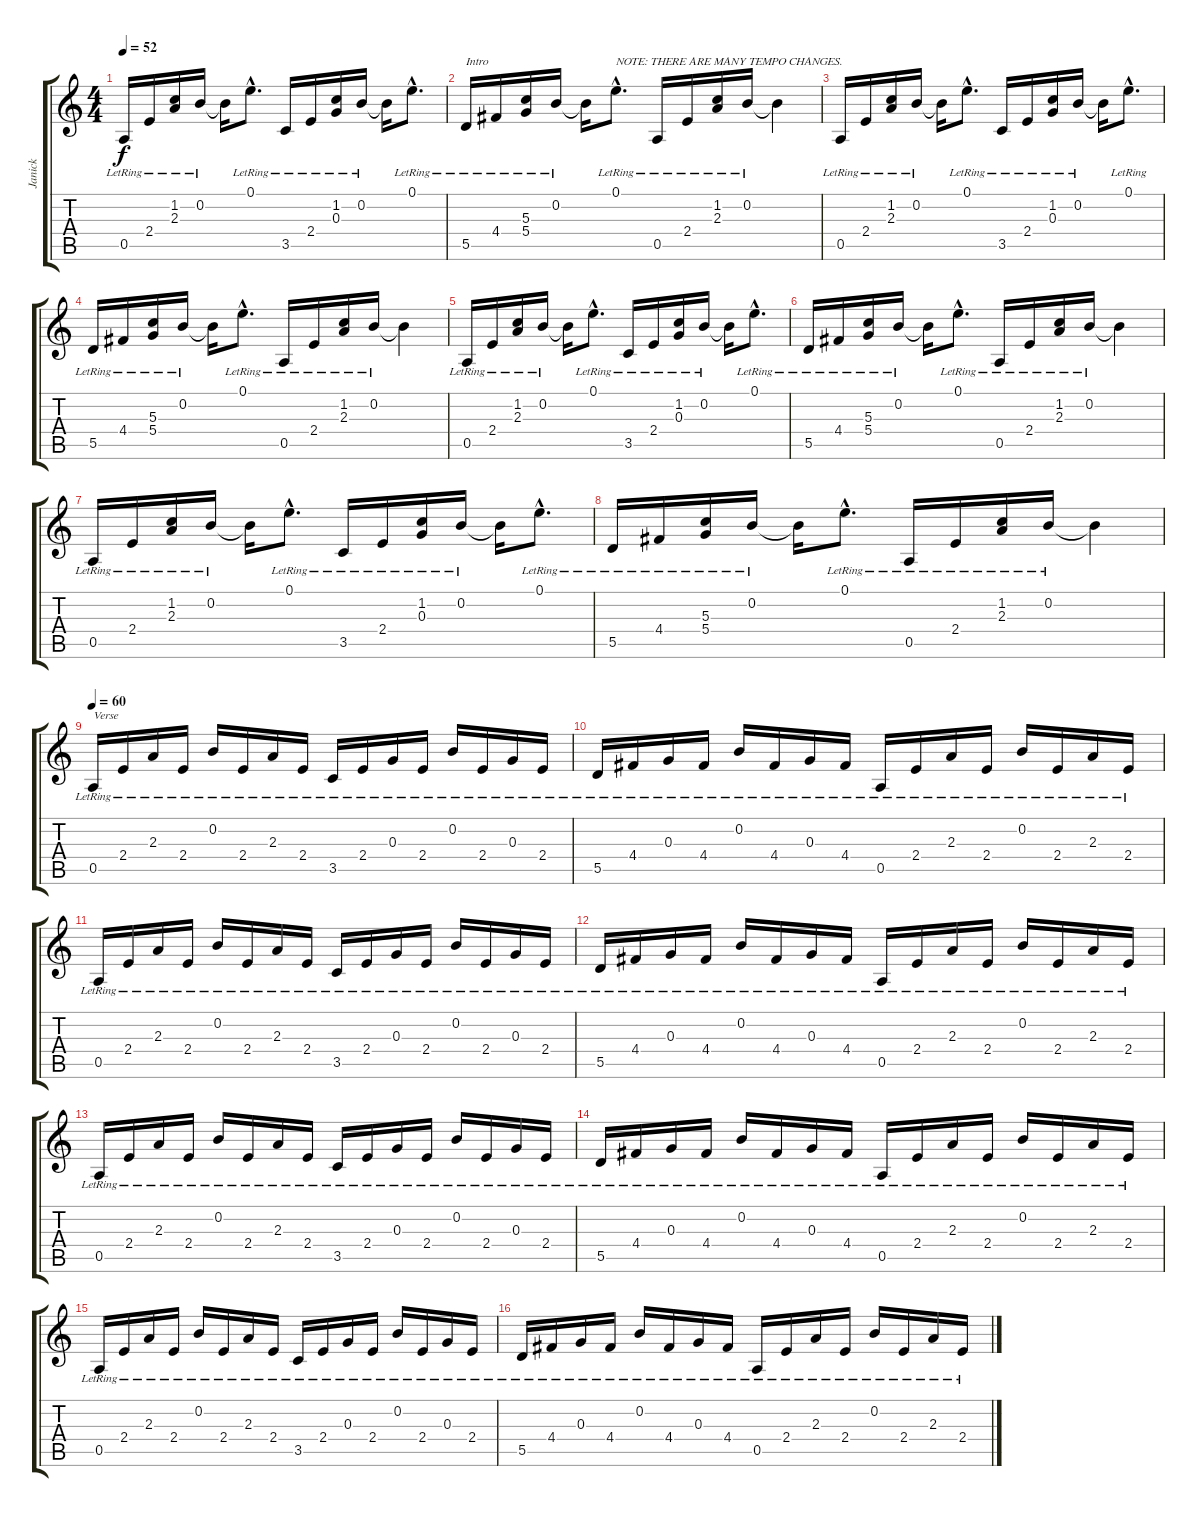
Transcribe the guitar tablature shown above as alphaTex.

\track ("Janick" "Janick") {instrument electricguitarclean}
\staff {score tabs}
\tuning (E4 B3 G3 D3 A2 E2) {hide}
\ts (4 4)
\tempo 52
\clef g2
\ks c
0.5{lr}.16{txt "" dy f instrument electricguitarclean} 2.4{lr}.16 (1.2{lr} 2.3{lr}).16 0.2{lr}.16 0.2{t}.16 0.1{hac lr}.8{d} 3.5{lr}.16 2.4{lr}.16 (1.2{lr} 0.3{lr}).16 0.2{lr}.16 0.2{t}.16 0.1{hac lr}.8{d} |
5.5{lr}.16{txt "Intro"} 4.4{lr}.16 (5.3{lr} 5.4{lr}).16 0.2{lr}.16 0.2{t}.16 0.1{hac lr}.8{d txt "NOTE: THERE ARE MANY TEMPO CHANGES."} 0.5{lr}.16 2.4{lr}.16 (1.2{lr} 2.3{lr}).16 0.2{lr}.16 0.2{t}.4 |
0.5{lr}.16 2.4{lr}.16 (1.2{lr} 2.3{lr}).16 0.2{lr}.16 0.2{t}.16 0.1{hac lr}.8{d} 3.5{lr}.16 2.4{lr}.16 (1.2{lr} 0.3{lr}).16 0.2{lr}.16 0.2{t}.16 0.1{hac lr}.8{d} |
5.5{lr}.16 4.4{lr}.16 (5.3{lr} 5.4{lr}).16 0.2{lr}.16 0.2{t}.16 0.1{hac lr}.8{d} 0.5{lr}.16 2.4{lr}.16 (1.2{lr} 2.3{lr}).16 0.2{lr}.16 0.2{t}.4 |
0.5{lr}.16 2.4{lr}.16 (1.2{lr} 2.3{lr}).16 0.2{lr}.16 0.2{t}.16 0.1{hac lr}.8{d} 3.5{lr}.16 2.4{lr}.16 (1.2{lr} 0.3{lr}).16 0.2{lr}.16 0.2{t}.16 0.1{hac lr}.8{d} |
5.5{lr}.16 4.4{lr}.16 (5.3{lr} 5.4{lr}).16 0.2{lr}.16 0.2{t}.16 0.1{hac lr}.8{d} 0.5{lr}.16 2.4{lr}.16 (1.2{lr} 2.3{lr}).16 0.2{lr}.16 0.2{t}.4 |
0.5{lr}.16 2.4{lr}.16 (1.2{lr} 2.3{lr}).16 0.2{lr}.16 0.2{t}.16 0.1{hac lr}.8{d} 3.5{lr}.16 2.4{lr}.16 (1.2{lr} 0.3{lr}).16 0.2{lr}.16 0.2{t}.16 0.1{hac lr}.8{d} |
5.5{lr}.16 4.4{lr}.16 (5.3{lr} 5.4{lr}).16 0.2{lr}.16 0.2{t}.16 0.1{hac lr}.8{d} 0.5{lr}.16 2.4{lr}.16 (1.2{lr} 2.3{lr}).16 0.2{lr}.16 0.2{t}.4 |
\tempo 60
0.5{lr}.16{txt "Verse"} 2.4{lr}.16 2.3{lr}.16 2.4{lr}.16 0.2{lr}.16 2.4{lr}.16 2.3{lr}.16 2.4{lr}.16 3.5{lr}.16 2.4{lr}.16 0.3{lr}.16 2.4{lr}.16 0.2{lr}.16 2.4{lr}.16 0.3{lr}.16 2.4{lr}.16 |
5.5{lr}.16 4.4{lr}.16 0.3{lr}.16 4.4{lr}.16 0.2{lr}.16 4.4{lr}.16 0.3{lr}.16 4.4{lr}.16 0.5{lr}.16 2.4{lr}.16 2.3{lr}.16 2.4{lr}.16 0.2{lr}.16 2.4{lr}.16 2.3{lr}.16 2.4{lr}.16 |
0.5{lr}.16 2.4{lr}.16 2.3{lr}.16 2.4{lr}.16 0.2{lr}.16 2.4{lr}.16 2.3{lr}.16 2.4{lr}.16 3.5{lr}.16 2.4{lr}.16 0.3{lr}.16 2.4{lr}.16 0.2{lr}.16 2.4{lr}.16 0.3{lr}.16 2.4{lr}.16 |
5.5{lr}.16 4.4{lr}.16 0.3{lr}.16 4.4{lr}.16 0.2{lr}.16 4.4{lr}.16 0.3{lr}.16 4.4{lr}.16 0.5{lr}.16 2.4{lr}.16 2.3{lr}.16 2.4{lr}.16 0.2{lr}.16 2.4{lr}.16 2.3{lr}.16 2.4{lr}.16 |
0.5{lr}.16 2.4{lr}.16 2.3{lr}.16 2.4{lr}.16 0.2{lr}.16 2.4{lr}.16 2.3{lr}.16 2.4{lr}.16 3.5{lr}.16 2.4{lr}.16 0.3{lr}.16 2.4{lr}.16 0.2{lr}.16 2.4{lr}.16 0.3{lr}.16 2.4{lr}.16 |
5.5{lr}.16 4.4{lr}.16 0.3{lr}.16 4.4{lr}.16 0.2{lr}.16 4.4{lr}.16 0.3{lr}.16 4.4{lr}.16 0.5{lr}.16 2.4{lr}.16 2.3{lr}.16 2.4{lr}.16 0.2{lr}.16 2.4{lr}.16 2.3{lr}.16 2.4{lr}.16 |
0.5{lr}.16 2.4{lr}.16 2.3{lr}.16 2.4{lr}.16 0.2{lr}.16 2.4{lr}.16 2.3{lr}.16 2.4{lr}.16 3.5{lr}.16 2.4{lr}.16 0.3{lr}.16 2.4{lr}.16 0.2{lr}.16 2.4{lr}.16 0.3{lr}.16 2.4{lr}.16 |
5.5{lr}.16 4.4{lr}.16 0.3{lr}.16 4.4{lr}.16 0.2{lr}.16 4.4{lr}.16 0.3{lr}.16 4.4{lr}.16 0.5{lr}.16 2.4{lr}.16 2.3{lr}.16 2.4{lr}.16 0.2{lr}.16 2.4{lr}.16 2.3{lr}.16 2.4{lr}.16
